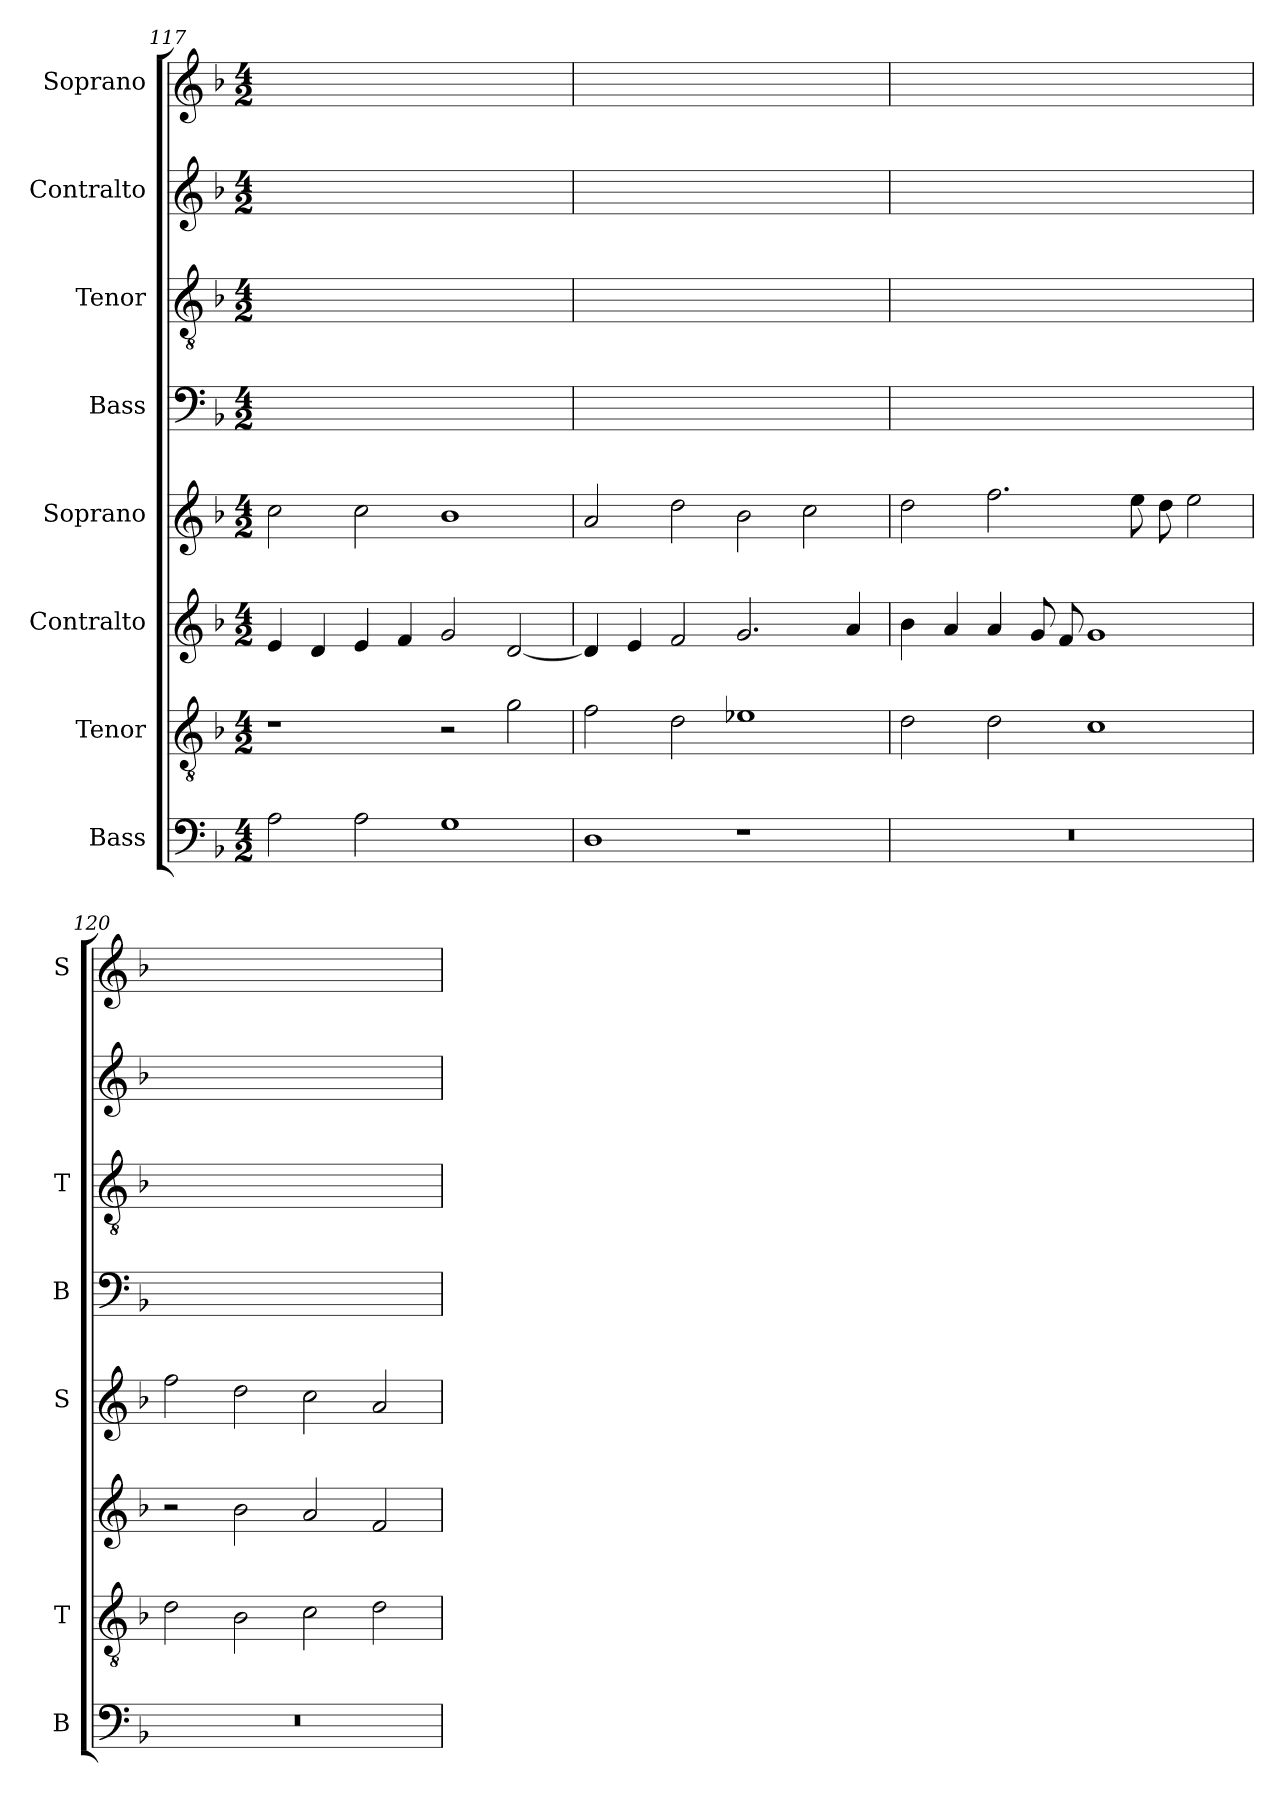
**kern	**kern	**kern	**kern	**kern	**kern	**kern	**kern
*part8	*part7	*part6	*part5	*part4	*part3	*part2	*part1
*staff8	*staff7	*staff6	*staff5	*staff4	*staff3	*staff2	*staff1
*I"Bass	*I"Tenor	*I"Contralto	*I"Soprano	*I"Bass	*I"Tenor	*I"Contralto	*I"Soprano
*I'B	*I'T	*	*I'S	*I'B	*I'T	*	*I'S
*clefF4	*clefGv2	*clefG2	*clefG2	*clefF4	*clefGv2	*clefG2	*clefG2
*k[b-]	*k[b-]	*k[b-]	*k[b-]	*k[b-]	*k[b-]	*k[b-]	*k[b-]
*G:dor	*G:dor	*G:dor	*G:dor	*G:dor	*G:dor	*G:dor	*G:dor
*M4/2	*M4/2	*M4/2	*M4/2	*M4/2	*M4/2	*M4/2	*M4/2
=117	=117	=117	=117	=117	=117	=117	=117
2A	1r	4e	2cc	0ryy	0ryy	0ryy	0ryy
.	.	4d	.	.	.	.	.
2A	.	4e	2cc	.	.	.	.
.	.	4f	.	.	.	.	.
1G	2r	2g	1b-	.	.	.	.
.	2g	[2d	.	.	.	.	.
=118	=118	=118	=118	=118	=118	=118	=118
1D	2f	4d]	2a	0ryy	0ryy	0ryy	0ryy
.	.	4e	.	.	.	.	.
.	2d	2f	2dd	.	.	.	.
1r	1e-X	2.g	2b-	.	.	.	.
.	.	.	2cc	.	.	.	.
.	.	4a	.	.	.	.	.
=119	=119	=119	=119	=119	=119	=119	=119
0r	2d	4b-	2dd	0ryy	0ryy	0ryy	0ryy
.	.	4a	.	.	.	.	.
.	2d	4a	2.ff	.	.	.	.
.	.	8g	.	.	.	.	.
.	.	8f	.	.	.	.	.
.	1c	1g	.	.	.	.	.
.	.	.	8ee	.	.	.	.
.	.	.	8dd	.	.	.	.
.	.	.	2ee	.	.	.	.
=120	=120	=120	=120	=120	=120	=120	=120
0r	2d	2r	2ff	0ryy	0ryy	0ryy	0ryy
.	2B-	2b-	2dd	.	.	.	.
.	2c	2a	2cc	.	.	.	.
.	2d	2f	2a	.	.	.	.
=	=	=	=	=	=	=	=
*-	*-	*-	*-	*-	*-	*-	*-
